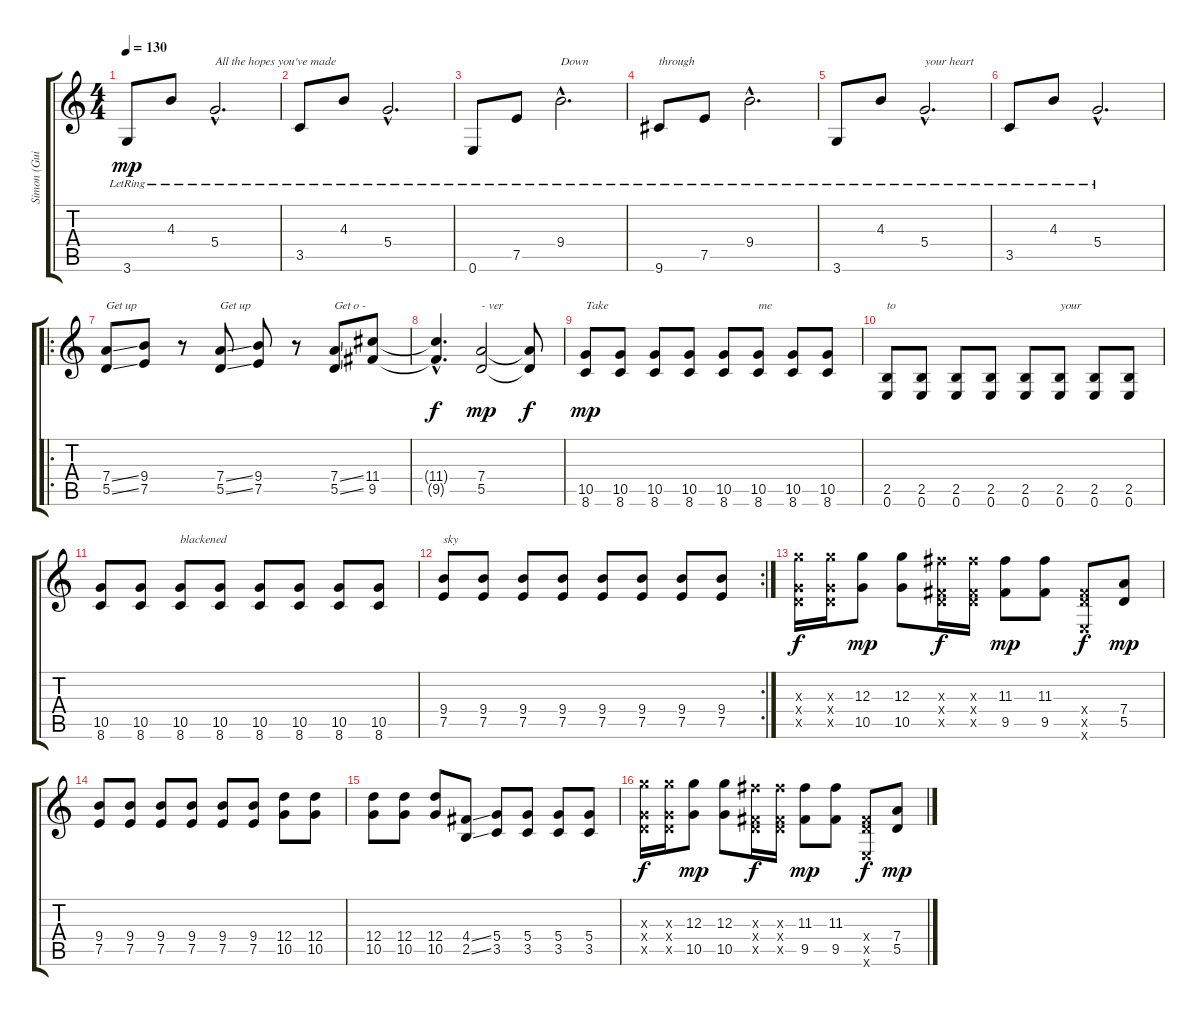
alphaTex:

\track ("Simon (Guitar)" "Simon (Gui") {instrument acousticguitarsteel}
\staff {score tabs}
\tuning (E4 B3 G3 D3 A2 E2) {hide}
\ts (4 4)
\tempo 130
\clef g2
\ks c
3.6{lr}.8{dy mp} 4.3{lr}.8 5.4{hac lr}.2{d txt "All the hopes you've made"} |
3.5{lr}.8 4.3{lr}.8 5.4{hac lr}.2{d} |
0.6{lr}.8 7.5{lr}.8 9.4{hac lr}.2{d txt "Down "} |
9.6{lr}.8{txt "through"} 7.5{lr}.8 9.4{hac lr}.2{d} |
3.6{lr}.8 4.3{lr}.8 5.4{hac lr}.2{d txt "your heart"} |
3.5{lr}.8 4.3{lr}.8 5.4{hac lr}.2{d} |
\ro
(7.4{ss} 5.5{ss}).8{txt "Get up"} (9.4 7.5).8 r.8 (7.4{ss} 5.5{ss}).8{txt "Get up"} (9.4 7.5).8 r.8 (7.4{ss} 5.5{ss}).8{txt "Get o -"} (11.4 9.5).8 |
(11.4{hac t} 9.5{hac t}).4{d dy f} (7.4 5.5).2{txt "- ver" dy mp} (7.4{t} 5.5{t}).8{dy f} |
(10.5 8.6).8{txt "Take " dy mp} (10.5 8.6).8 (10.5 8.6).8 (10.5 8.6).8 (10.5 8.6).8 (10.5 8.6).8{txt "me "} (10.5 8.6).8 (10.5 8.6).8 |
(2.5 0.6).8{txt "to"} (2.5 0.6).8 (2.5 0.6).8 (2.5 0.6).8 (2.5 0.6).8 (2.5 0.6).8{txt "your"} (2.5 0.6).8 (2.5 0.6).8 |
(10.5 8.6).8 (10.5 8.6).8 (10.5 8.6).8{txt "blackened"} (10.5 8.6).8 (10.5 8.6).8 (10.5 8.6).8 (10.5 8.6).8 (10.5 8.6).8 |
\rc 2
(9.4 7.5).8{txt "sky"} (9.4 7.5).8 (9.4 7.5).8 (9.4 7.5).8 (9.4 7.5).8 (9.4 7.5).8 (9.4 7.5).8 (9.4 7.5).8 |
(12.3{x} 0.4{x} 10.5{x}).16{dy f} (12.3{x} 0.4{x} 10.5{x}).16 (12.3 10.5).8{dy mp} (12.3 10.5).8 (11.3{x} 0.4{x} 9.5{x}).16{dy f} (11.3{x} 0.4{x} 9.5{x}).16 (11.3 9.5).8{dy mp} (11.3 9.5).8 (0.4{x} 9.5{x} 0.6{x}).8{dy f} (7.4 5.5).8{dy mp instrument distortionguitar} |
(9.4 7.5).8 (9.4 7.5).8 (9.4 7.5).8 (9.4 7.5).8 (9.4 7.5).8 (9.4 7.5).8 (12.4 10.5).8 (12.4 10.5).8 |
(12.4 10.5).8 (12.4 10.5).8 (12.4 10.5).8 (4.4{ss} 2.5{ss}).8 (5.4 3.5).8 (5.4 3.5).8 (5.4 3.5).8 (5.4 3.5).8 |
(12.3{x} 0.4{x} 10.5{x}).16{dy f} (12.3{x} 0.4{x} 10.5{x}).16 (12.3 10.5).8{dy mp} (12.3 10.5).8 (11.3{x} 0.4{x} 9.5{x}).16{dy f} (11.3{x} 0.4{x} 9.5{x}).16 (11.3 9.5).8{dy mp} (11.3 9.5).8 (0.4{x} 9.5{x} 0.6{x}).8{dy f} (7.4 5.5).8{dy mp}
